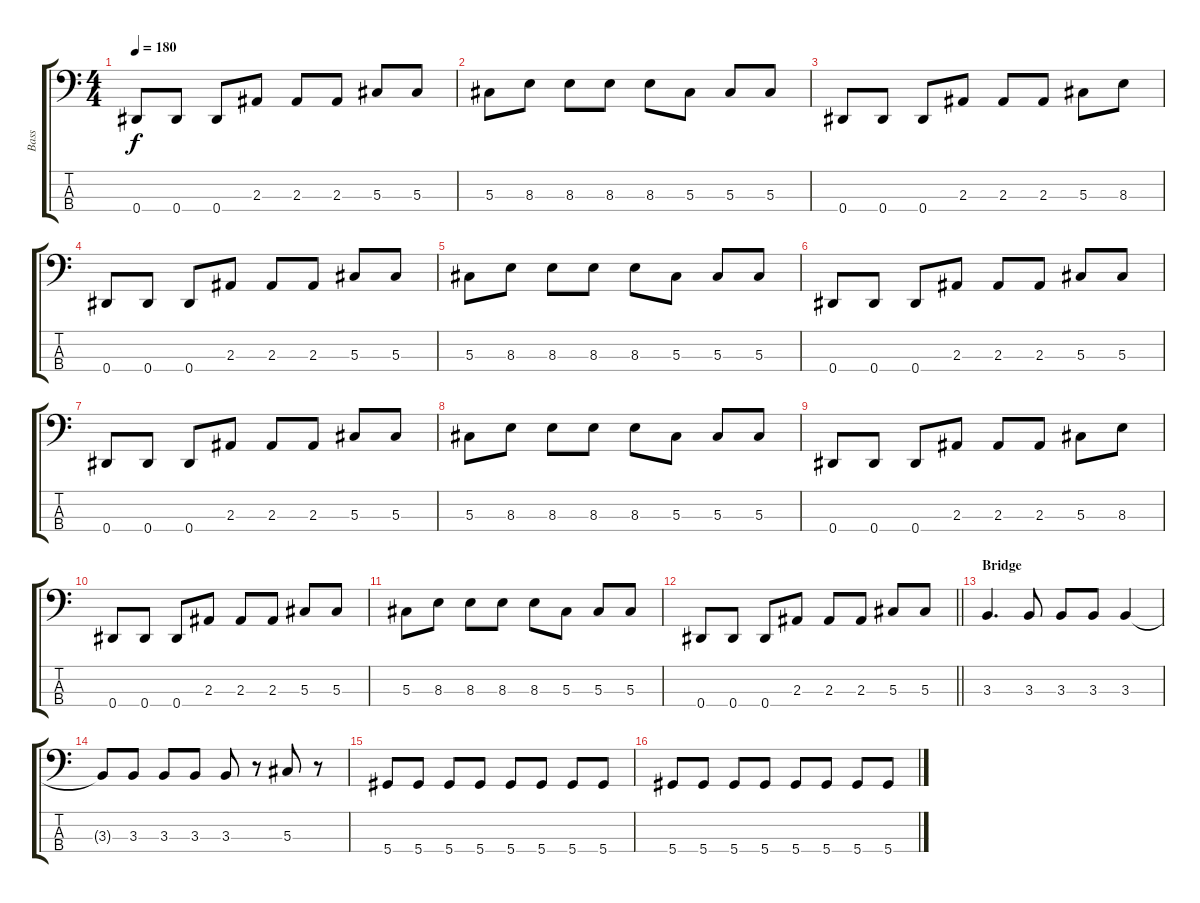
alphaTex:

\track ("Bass" "Bass") {instrument electricbasspick}
\staff {score tabs}
\tuning (Gb2 Db2 Ab1 Eb1) {hide}
\ts (4 4)
\tempo 180
\clef f4
\ks c
0.4.8{dy f} 0.4.8 0.4.8 2.3.8 2.3.8 2.3.8 5.3.8 5.3.8 |
5.3.8 8.3.8 8.3.8 8.3.8 8.3.8 5.3.8 5.3.8 5.3.8 |
0.4.8 0.4.8 0.4.8 2.3.8 2.3.8 2.3.8 5.3.8 8.3.8 |
0.4.8 0.4.8 0.4.8 2.3.8 2.3.8 2.3.8 5.3.8 5.3.8 |
5.3.8 8.3.8 8.3.8 8.3.8 8.3.8 5.3.8 5.3.8 5.3.8 |
0.4.8 0.4.8 0.4.8 2.3.8 2.3.8 2.3.8 5.3.8 5.3.8 |
0.4.8 0.4.8 0.4.8 2.3.8 2.3.8 2.3.8 5.3.8 5.3.8 |
5.3.8 8.3.8 8.3.8 8.3.8 8.3.8 5.3.8 5.3.8 5.3.8 |
0.4.8 0.4.8 0.4.8 2.3.8 2.3.8 2.3.8 5.3.8 8.3.8 |
0.4.8 0.4.8 0.4.8 2.3.8 2.3.8 2.3.8 5.3.8 5.3.8 |
5.3.8 8.3.8 8.3.8 8.3.8 8.3.8 5.3.8 5.3.8 5.3.8 |
\barLineRight lightlight
0.4.8 0.4.8 0.4.8 2.3.8 2.3.8 2.3.8 5.3.8 5.3.8 |
\section ("" "Bridge")
3.3.4{d} 3.3.8 3.3.8 3.3.8 3.3.4 |
3.3{t}.8 3.3.8 3.3.8 3.3.8 3.3.8 r.8 5.3.8 r.8 |
5.4.8 5.4.8 5.4.8 5.4.8 5.4.8 5.4.8 5.4.8 5.4.8 |
5.4.8 5.4.8 5.4.8 5.4.8 5.4.8 5.4.8 5.4.8 5.4.8
